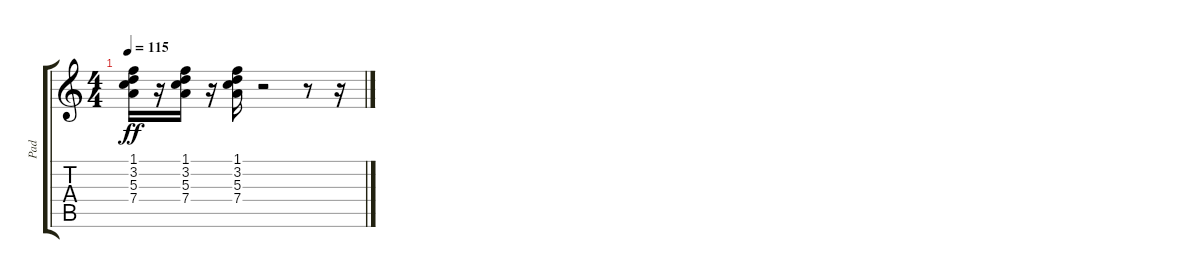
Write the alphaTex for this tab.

\track ("Pad" "Pad") {instrument acousticguitarnylon}
\staff {score tabs}
\tuning (E4 B3 G3 D3 A2 E2) {hide}
\ts (4 4)
\tempo 115
\clef g2
\ks c
(1.1 3.2 5.3 7.4).16{dy ff} r.16 (1.1 3.2 5.3 7.4).16 r.16 (1.1 3.2 5.3 7.4).16 r.2 r.8 r.16
